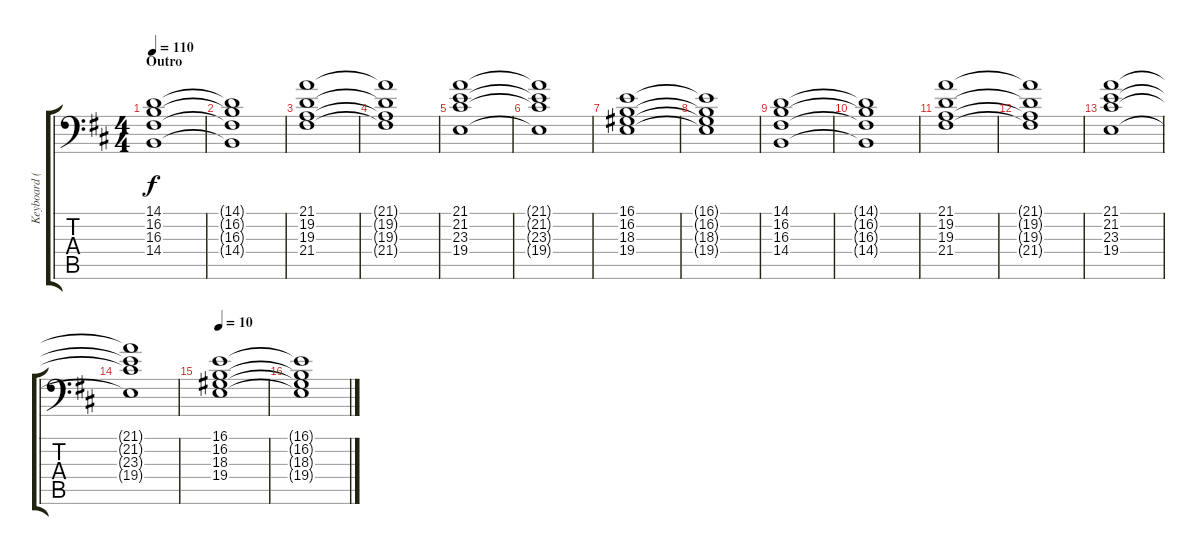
\track ("Keyboard (Left Hand)" "Keyboard (") {instrument acousticgrandpiano}
\staff {score tabs}
\tuning (C3 G2 D2 A1 E1 B0) {hide}
\ts (4 4)
\section ("" "Outro")
\tempo 110
\clef f4
\ks bminor
(14.1 16.2 16.3 14.4).1{dy f} |
(14.1{t} 16.2{t} 16.3{t} 14.4{t}).1 |
(21.1 19.2 19.3 21.4).1 |
(21.1{t} 19.2{t} 19.3{t} 21.4{t}).1 |
(21.1 21.2 23.3 19.4).1 |
(21.1{t} 21.2{t} 23.3{t} 19.4{t}).1 |
(16.1 16.2 18.3 19.4).1 |
(16.1{t} 16.2{t} 18.3{t} 19.4{t}).1 |
(14.1 16.2 16.3 14.4).1 |
(14.1{t} 16.2{t} 16.3{t} 14.4{t}).1 |
(21.1 19.2 19.3 21.4).1 |
(21.1{t} 19.2{t} 19.3{t} 21.4{t}).1 |
(21.1 21.2 23.3 19.4).1 |
(21.1{t} 21.2{t} 23.3{t} 19.4{t}).1 |
\tempo 10
(16.1 16.2 18.3 19.4).1 |
(16.1{t} 16.2{t} 18.3{t} 19.4{t}).1
